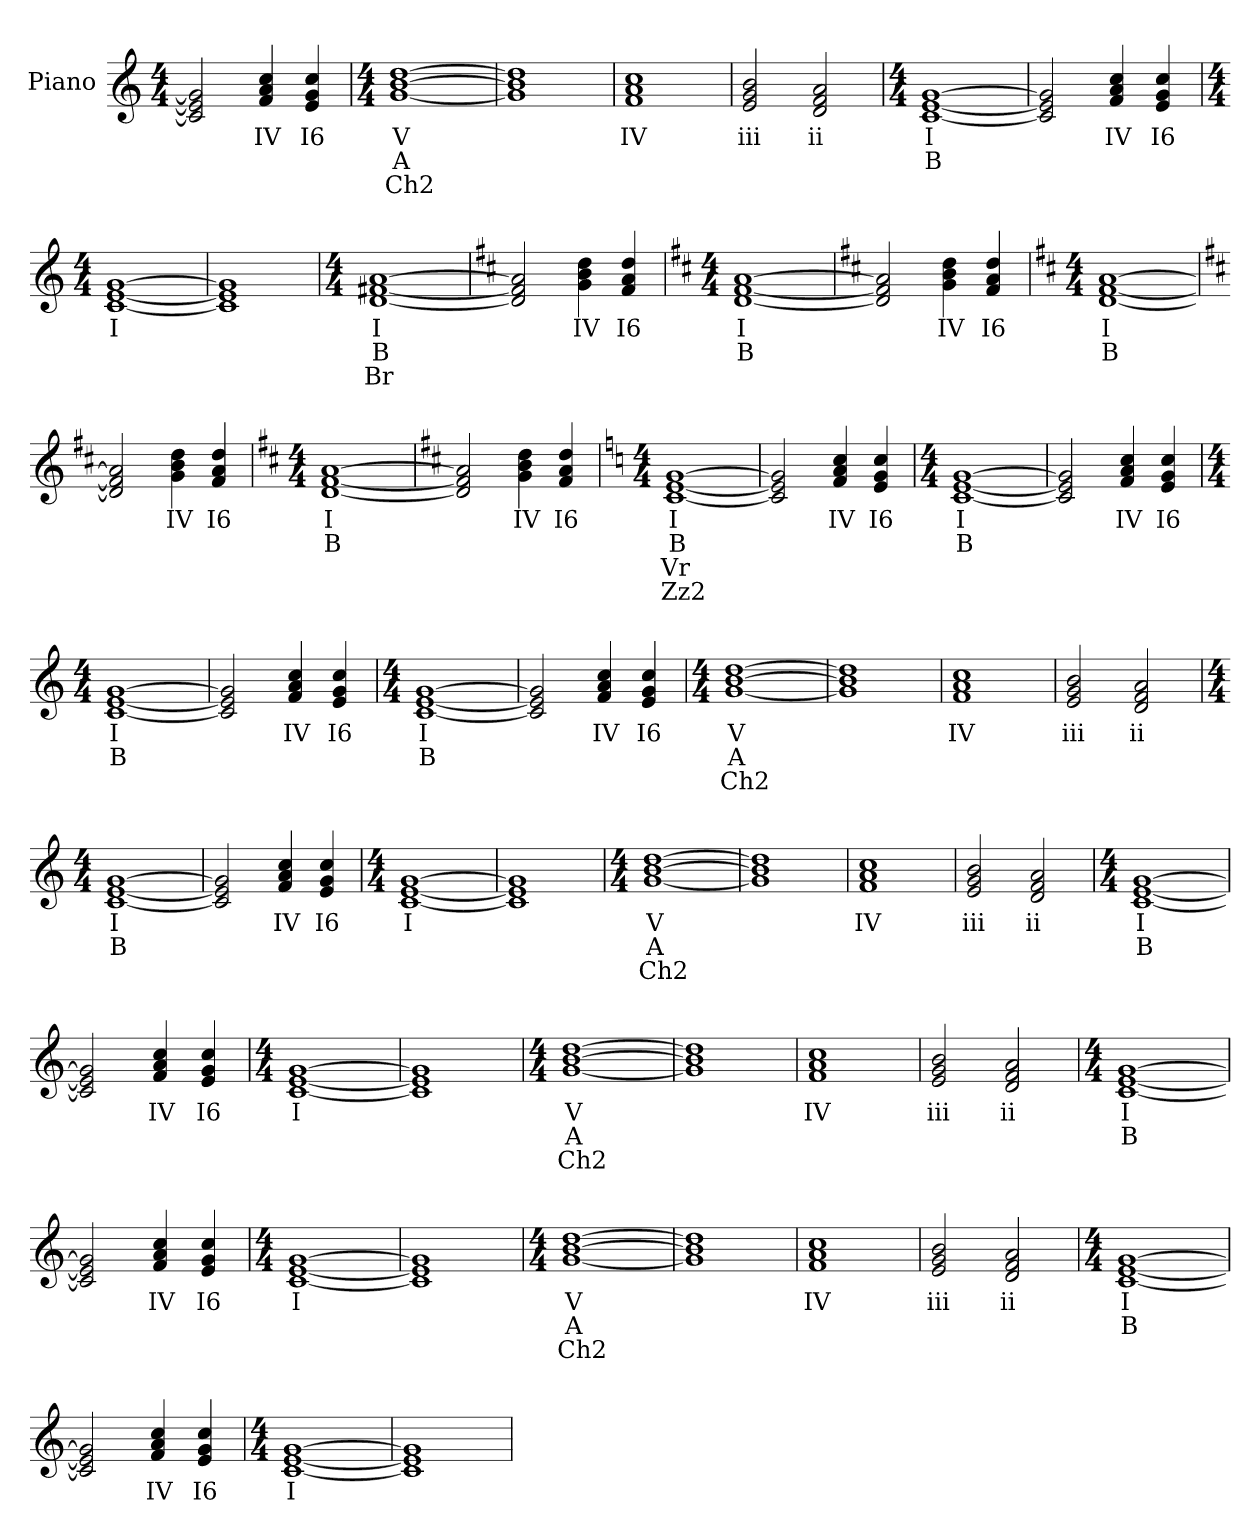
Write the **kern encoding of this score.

**kern	**text	**text	**text	**text
*part1	*part1	*part1	*part1	*part1
*staff1	*staff1	*staff1	*staff1	*staff1
*I"Piano	*	*	*	*
*I'Pno	*	*	*	*
*k[]	*	*	*	*
*C:	*	*	*	*
*M4/4	*	*	*	*
=	=	=	=	=
2c] 2e] 2g]	.	.	.	.
4f 4a 4cc	IV	.	.	.
4e 4g 4cc	I6	.	.	.
=	=	=	=	=
*k[]	*	*	*	*
*C:	*	*	*	*
*M4/4	*	*	*	*
[1g [1b [1dd	V	A	Ch2	.
=	=	=	=	=
*k[]	*	*	*	*
*C:	*	*	*	*
1g] 1b] 1dd]	.	.	.	.
=	=	=	=	=
*k[]	*	*	*	*
*C:	*	*	*	*
1f 1a 1cc	IV	.	.	.
=	=	=	=	=
*k[]	*	*	*	*
*C:	*	*	*	*
2e 2g 2b	iii	.	.	.
2d 2f 2a	ii	.	.	.
=	=	=	=	=
*k[]	*	*	*	*
*C:	*	*	*	*
*M4/4	*	*	*	*
[1c [1e [1g	I	B	.	.
=	=	=	=	=
*k[]	*	*	*	*
*C:	*	*	*	*
2c] 2e] 2g]	.	.	.	.
4f 4a 4cc	IV	.	.	.
4e 4g 4cc	I6	.	.	.
=	=	=	=	=
*k[]	*	*	*	*
*C:	*	*	*	*
*M4/4	*	*	*	*
[1c [1e [1g	I	.	.	.
=	=	=	=	=
*k[]	*	*	*	*
*C:	*	*	*	*
1c] 1e] 1g]	.	.	.	.
=	=	=	=	=
*k[]	*	*	*	*
*C:	*	*	*	*
*M4/4	*	*	*	*
[1d [1f#X [1a	I	B	Br	.
=	=	=	=	=
*k[f#c#]	*	*	*	*
*D:	*	*	*	*
2d] 2f#] 2a]	.	.	.	.
4g 4b 4dd	IV	.	.	.
4f# 4a 4dd	I6	.	.	.
=	=	=	=	=
*k[f#c#]	*	*	*	*
*D:	*	*	*	*
*M4/4	*	*	*	*
[1d [1f# [1a	I	B	.	.
=	=	=	=	=
*k[f#c#]	*	*	*	*
*D:	*	*	*	*
2d] 2f#] 2a]	.	.	.	.
4g 4b 4dd	IV	.	.	.
4f# 4a 4dd	I6	.	.	.
=	=	=	=	=
*k[f#c#]	*	*	*	*
*D:	*	*	*	*
*M4/4	*	*	*	*
[1d [1f# [1a	I	B	.	.
=	=	=	=	=
*k[f#c#]	*	*	*	*
*D:	*	*	*	*
2d] 2f#] 2a]	.	.	.	.
4g 4b 4dd	IV	.	.	.
4f# 4a 4dd	I6	.	.	.
=	=	=	=	=
*k[f#c#]	*	*	*	*
*D:	*	*	*	*
*M4/4	*	*	*	*
[1d [1f# [1a	I	B	.	.
=	=	=	=	=
*k[f#c#]	*	*	*	*
*D:	*	*	*	*
2d] 2f#] 2a]	.	.	.	.
4g 4b 4dd	IV	.	.	.
4f# 4a 4dd	I6	.	.	.
=	=	=	=	=
*k[]	*	*	*	*
*C:	*	*	*	*
*M4/4	*	*	*	*
[1c [1e [1g	I	B	Vr	Zz2
=	=	=	=	=
*k[]	*	*	*	*
*C:	*	*	*	*
2c] 2e] 2g]	.	.	.	.
4f 4a 4cc	IV	.	.	.
4e 4g 4cc	I6	.	.	.
=	=	=	=	=
*k[]	*	*	*	*
*C:	*	*	*	*
*M4/4	*	*	*	*
[1c [1e [1g	I	B	.	.
=	=	=	=	=
*k[]	*	*	*	*
*C:	*	*	*	*
2c] 2e] 2g]	.	.	.	.
4f 4a 4cc	IV	.	.	.
4e 4g 4cc	I6	.	.	.
=	=	=	=	=
*k[]	*	*	*	*
*C:	*	*	*	*
*M4/4	*	*	*	*
[1c [1e [1g	I	B	.	.
=	=	=	=	=
*k[]	*	*	*	*
*C:	*	*	*	*
2c] 2e] 2g]	.	.	.	.
4f 4a 4cc	IV	.	.	.
4e 4g 4cc	I6	.	.	.
=	=	=	=	=
*k[]	*	*	*	*
*C:	*	*	*	*
*M4/4	*	*	*	*
[1c [1e [1g	I	B	.	.
=	=	=	=	=
*k[]	*	*	*	*
*C:	*	*	*	*
2c] 2e] 2g]	.	.	.	.
4f 4a 4cc	IV	.	.	.
4e 4g 4cc	I6	.	.	.
=	=	=	=	=
*k[]	*	*	*	*
*C:	*	*	*	*
*M4/4	*	*	*	*
[1g [1b [1dd	V	A	Ch2	.
=	=	=	=	=
*k[]	*	*	*	*
*C:	*	*	*	*
1g] 1b] 1dd]	.	.	.	.
=	=	=	=	=
*k[]	*	*	*	*
*C:	*	*	*	*
1f 1a 1cc	IV	.	.	.
=	=	=	=	=
*k[]	*	*	*	*
*C:	*	*	*	*
2e 2g 2b	iii	.	.	.
2d 2f 2a	ii	.	.	.
=	=	=	=	=
*k[]	*	*	*	*
*C:	*	*	*	*
*M4/4	*	*	*	*
[1c [1e [1g	I	B	.	.
=	=	=	=	=
*k[]	*	*	*	*
*C:	*	*	*	*
2c] 2e] 2g]	.	.	.	.
4f 4a 4cc	IV	.	.	.
4e 4g 4cc	I6	.	.	.
=	=	=	=	=
*k[]	*	*	*	*
*C:	*	*	*	*
*M4/4	*	*	*	*
[1c [1e [1g	I	.	.	.
=	=	=	=	=
*k[]	*	*	*	*
*C:	*	*	*	*
1c] 1e] 1g]	.	.	.	.
=	=	=	=	=
*k[]	*	*	*	*
*C:	*	*	*	*
*M4/4	*	*	*	*
[1g [1b [1dd	V	A	Ch2	.
=	=	=	=	=
*k[]	*	*	*	*
*C:	*	*	*	*
1g] 1b] 1dd]	.	.	.	.
=	=	=	=	=
*k[]	*	*	*	*
*C:	*	*	*	*
1f 1a 1cc	IV	.	.	.
=	=	=	=	=
*k[]	*	*	*	*
*C:	*	*	*	*
2e 2g 2b	iii	.	.	.
2d 2f 2a	ii	.	.	.
=	=	=	=	=
*k[]	*	*	*	*
*C:	*	*	*	*
*M4/4	*	*	*	*
[1c [1e [1g	I	B	.	.
=	=	=	=	=
*k[]	*	*	*	*
*C:	*	*	*	*
2c] 2e] 2g]	.	.	.	.
4f 4a 4cc	IV	.	.	.
4e 4g 4cc	I6	.	.	.
=	=	=	=	=
*k[]	*	*	*	*
*C:	*	*	*	*
*M4/4	*	*	*	*
[1c [1e [1g	I	.	.	.
=	=	=	=	=
*k[]	*	*	*	*
*C:	*	*	*	*
1c] 1e] 1g]	.	.	.	.
=	=	=	=	=
*k[]	*	*	*	*
*C:	*	*	*	*
*M4/4	*	*	*	*
[1g [1b [1dd	V	A	Ch2	.
=	=	=	=	=
*k[]	*	*	*	*
*C:	*	*	*	*
1g] 1b] 1dd]	.	.	.	.
=	=	=	=	=
*k[]	*	*	*	*
*C:	*	*	*	*
1f 1a 1cc	IV	.	.	.
=	=	=	=	=
*k[]	*	*	*	*
*C:	*	*	*	*
2e 2g 2b	iii	.	.	.
2d 2f 2a	ii	.	.	.
=	=	=	=	=
*k[]	*	*	*	*
*C:	*	*	*	*
*M4/4	*	*	*	*
[1c [1e [1g	I	B	.	.
=	=	=	=	=
*k[]	*	*	*	*
*C:	*	*	*	*
2c] 2e] 2g]	.	.	.	.
4f 4a 4cc	IV	.	.	.
4e 4g 4cc	I6	.	.	.
=	=	=	=	=
*k[]	*	*	*	*
*C:	*	*	*	*
*M4/4	*	*	*	*
[1c [1e [1g	I	.	.	.
=	=	=	=	=
*k[]	*	*	*	*
*C:	*	*	*	*
1c] 1e] 1g]	.	.	.	.
=	=	=	=	=
*k[]	*	*	*	*
*C:	*	*	*	*
*M4/4	*	*	*	*
[1g [1b [1dd	V	A	Ch2	.
=	=	=	=	=
*k[]	*	*	*	*
*C:	*	*	*	*
1g] 1b] 1dd]	.	.	.	.
=	=	=	=	=
*k[]	*	*	*	*
*C:	*	*	*	*
1f 1a 1cc	IV	.	.	.
=	=	=	=	=
*k[]	*	*	*	*
*C:	*	*	*	*
2e 2g 2b	iii	.	.	.
2d 2f 2a	ii	.	.	.
=	=	=	=	=
*k[]	*	*	*	*
*C:	*	*	*	*
*M4/4	*	*	*	*
[1c [1e [1g	I	B	.	.
=	=	=	=	=
*k[]	*	*	*	*
*C:	*	*	*	*
2c] 2e] 2g]	.	.	.	.
4f 4a 4cc	IV	.	.	.
4e 4g 4cc	I6	.	.	.
=	=	=	=	=
*k[]	*	*	*	*
*C:	*	*	*	*
*M4/4	*	*	*	*
[1c [1e [1g	I	.	.	.
=	=	=	=	=
*k[]	*	*	*	*
*C:	*	*	*	*
1c] 1e] 1g]	.	.	.	.
=	=	=	=	=
*-	*-	*-	*-	*-
